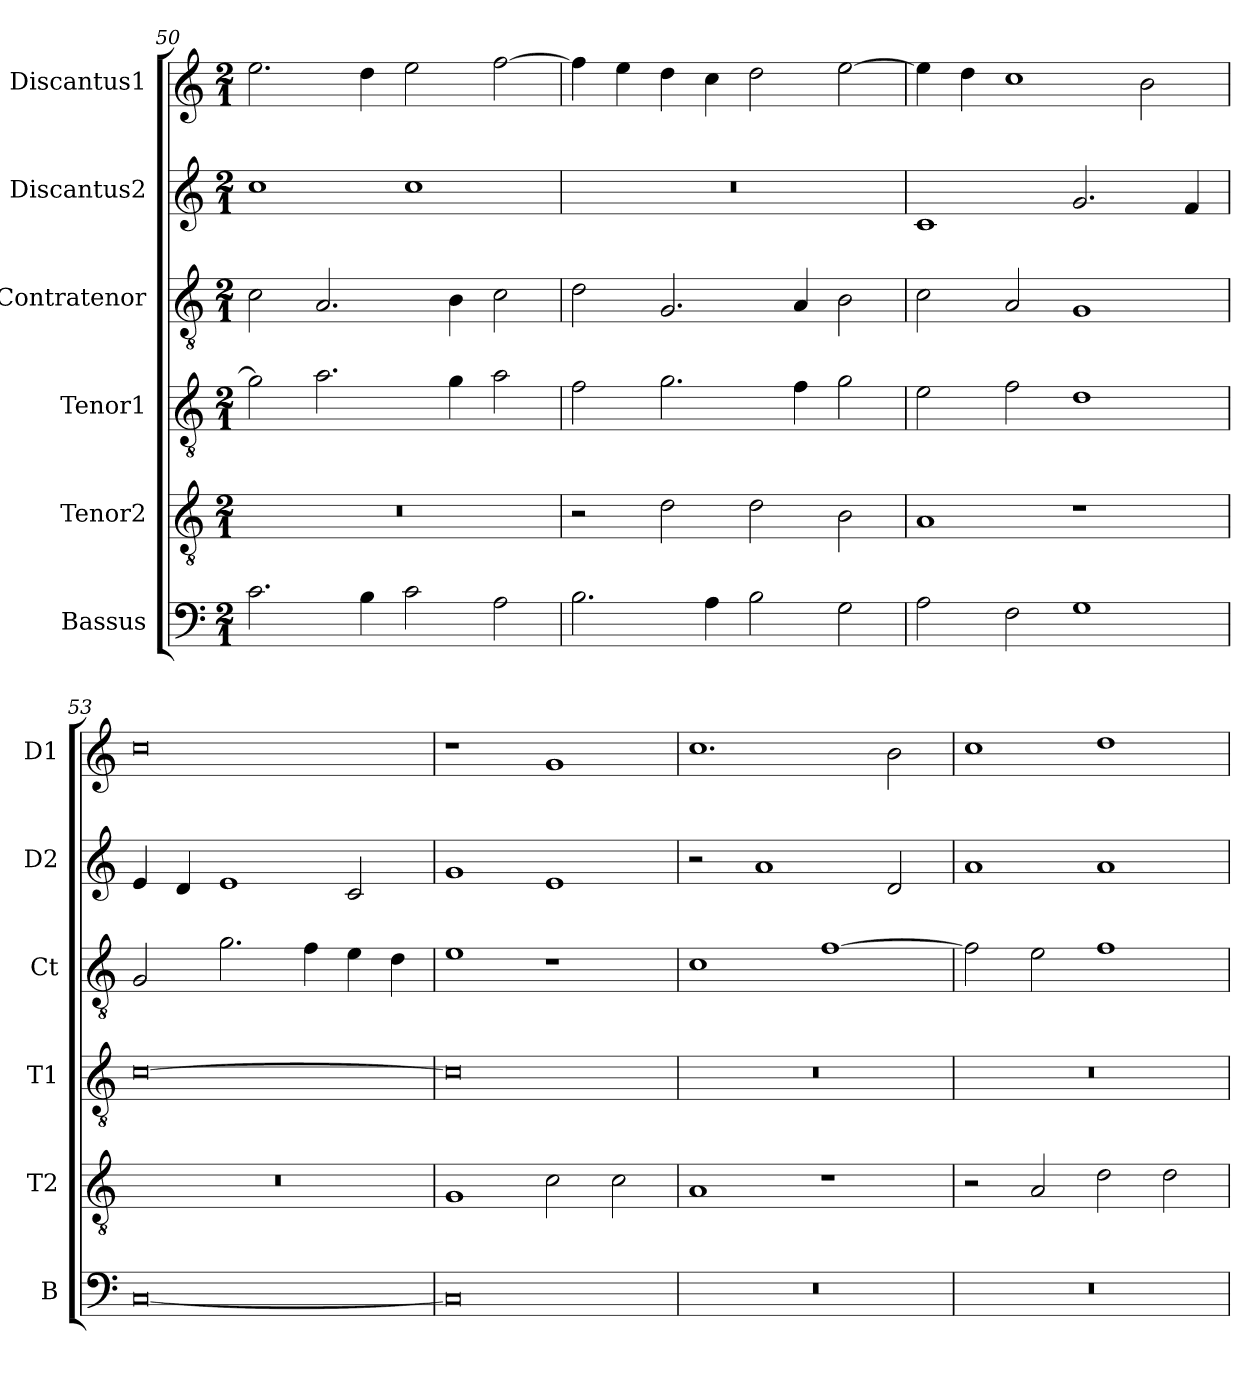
**kern	**kern	**kern	**kern	**kern	**kern
*part6	*part5	*part4	*part3	*part2	*part1
*staff6	*staff5	*staff4	*staff3	*staff2	*staff1
*I"Bassus	*I"Tenor2	*I"Tenor1	*I"Contratenor	*I"Discantus2	*I"Discantus1
*I'B	*I'T2	*I'T1	*I'Ct	*I'D2	*I'D1
*clefF4	*clefGv2	*clefGv2	*clefGv2	*clefG2	*clefG2
*k[]	*k[]	*k[]	*k[]	*k[]	*k[]
*M2/1	*M2/1	*M2/1	*M2/1	*M2/1	*M2/1
=50	=50	=50	=50	=50	=50
2.c\	0r	2g\]	2c\	1cc	2.ee\
.	.	2.a\	2.A/	.	.
4B\	.	.	.	.	4dd\
2c\	.	.	.	1cc	2ee\
.	.	4g\	4B\	.	.
2A\	.	2a\	2c\	.	[2ff\
=51	=51	=51	=51	=51	=51
2.B\	2r	2f\	2d\	0r	4ff\]
.	.	.	.	.	4ee\
.	2d\	2.g\	2.G/	.	4dd\
4A\	.	.	.	.	4cc\
2B\	2d\	.	.	.	2dd\
.	.	4f\	4A/	.	.
2G\	2B\	2g\	2B\	.	[2ee\
=52	=52	=52	=52	=52	=52
2A\	1A	2e\	2c\	1c	4ee\]
.	.	.	.	.	4dd\
2F\	.	2f\	2A/	.	1cc
1G	1r	1d	1G	2.g/	.
.	.	.	.	.	2b\
.	.	.	.	4f/	.
=53	=53	=53	=53	=53	=53
[0C	0r	[0c	2G/	4e/	0cc
.	.	.	.	4d/	.
.	.	.	2.g\	1e	.
.	.	.	4f\	.	.
.	.	.	4e\	2c/	.
.	.	.	4d\	.	.
=54	=54	=54	=54	=54	=54
0C]	1G	0c]	1e	1g	1r
.	2c\	.	1r	1e	1g
.	2c\	.	.	.	.
=55	=55	=55	=55	=55	=55
0r	1A	0r	1c	2r	1.cc
.	.	.	.	1a	.
.	1r	.	[1f	.	.
.	.	.	.	2d/	2b\
=56	=56	=56	=56	=56	=56
0r	2r	0r	2f\]	1a	1cc
.	2A/	.	2e\	.	.
.	2d\	.	1f	1a	1dd
.	2d\	.	.	.	.
=	=	=	=	=	=
*-	*-	*-	*-	*-	*-
